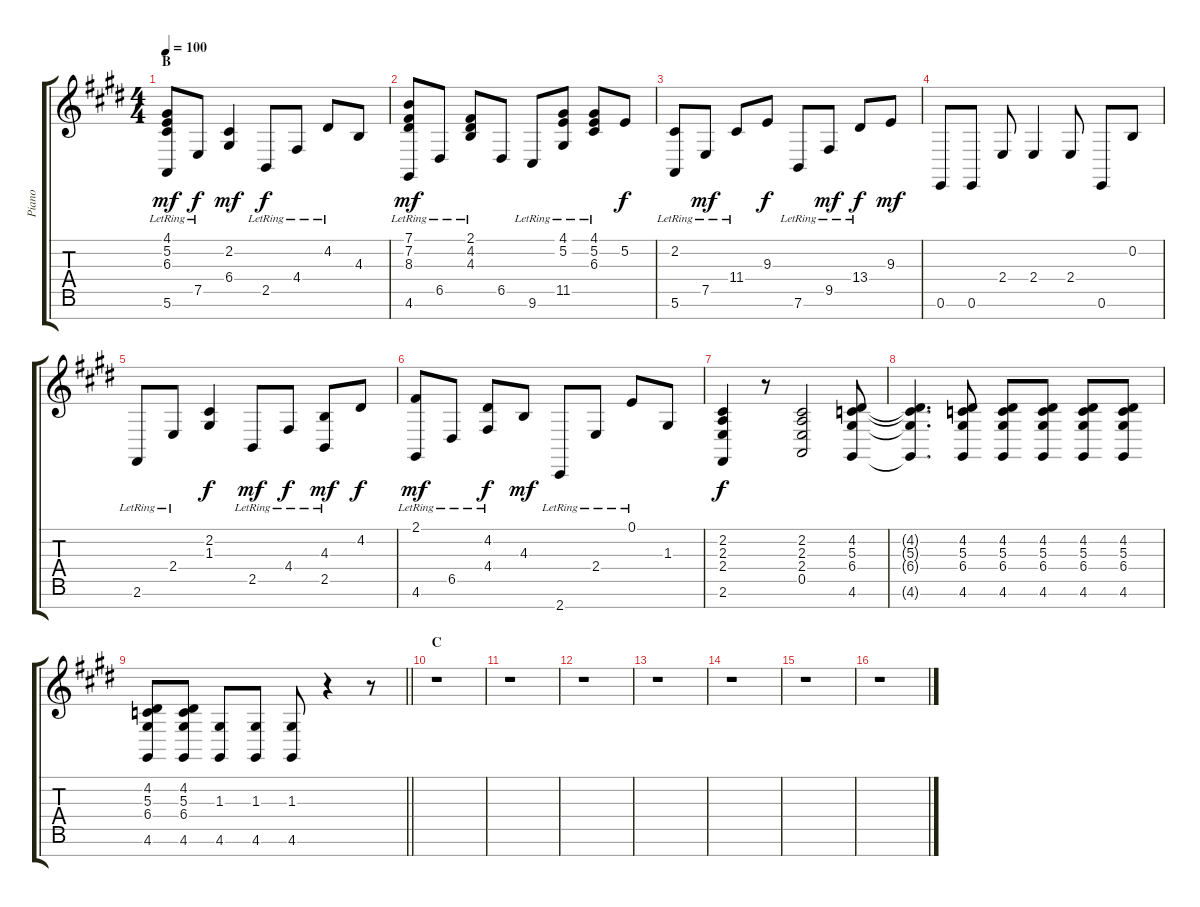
\track ("Piano" "Piano") {instrument acousticgrandpiano}
\staff {score tabs}
\tuning (E4 B3 G3 D3 A2 E2 B1) {hide}
\ts (4 4)
\section ("" "B")
\tempo 100
\clef g2
\ks e
(4.1{lr} 5.2{lr} 6.3{lr} 5.6{lr}).8{dy mf} 7.5{lr}.8{dy f} (2.2 6.4).4{dy mf} 2.5{lr}.8{dy f} 4.4{lr}.8 4.2{lr}.8 4.3.8 |
(7.1{lr} 7.2{lr} 8.3{lr} 4.6{lr}).8{dy mf} 6.5{lr}.8 (2.1{lr} 4.2{lr} 4.3{lr}).8 6.5.8 9.6{lr}.8 (4.1{lr} 5.2{lr} 11.5{lr}).8 (4.1{lr} 5.2{lr} 6.3{lr}).8 5.2.8{dy f} |
(2.2{lr} 5.6{lr}).8 7.5{lr}.8{dy mf} 11.4{lr}.8 9.3.8{dy f} 7.6{lr}.8 9.5{lr}.8{dy mf} 13.4{lr}.8{dy f} 9.3.8{dy mf} |
0.6.8{instrument electricbasspick} 0.6.8 2.4.8 2.4.4 2.4.8 0.6.8 0.2.8{instrument acousticgrandpiano} |
2.6{lr}.8 2.4{lr}.8 (2.2 1.3).4{dy f} 2.5{lr}.8{dy mf} 4.4{lr}.8{dy f} (4.3{lr} 2.5{lr}).8{dy mf} 4.2.8{dy f} |
(2.1{lr} 4.6{lr}).8{dy mf} 6.5{lr}.8 (4.2{lr} 4.4{lr}).8{dy f} 4.3.8{dy mf} 2.7{lr}.8 2.4{lr}.8 0.1{lr}.8 1.3.8 |
(2.2 2.3 2.4 2.6).4{dy f} r.8 (2.2 2.3 2.4 0.5).2 (4.2 5.3 6.4 4.6).8 |
(4.2{t} 5.3{t} 6.4{t} 4.6{t}).4{d} (4.2 5.3 6.4 4.6).8 (4.2 5.3 6.4 4.6).8 (4.2 5.3 6.4 4.6).8 (4.2 5.3 6.4 4.6).8 (4.2 5.3 6.4 4.6).8 |
\barLineRight lightlight
(4.2 5.3 6.4 4.6).8 (4.2 5.3 6.4 4.6).8 (1.3 4.6).8 (1.3 4.6).8 (1.3 4.6).8 r.4 r.8 |
\section ("" "C")
r.1 |
r.1 |
r.1 |
r.1 |
r.1 |
r.1 |
r.1
